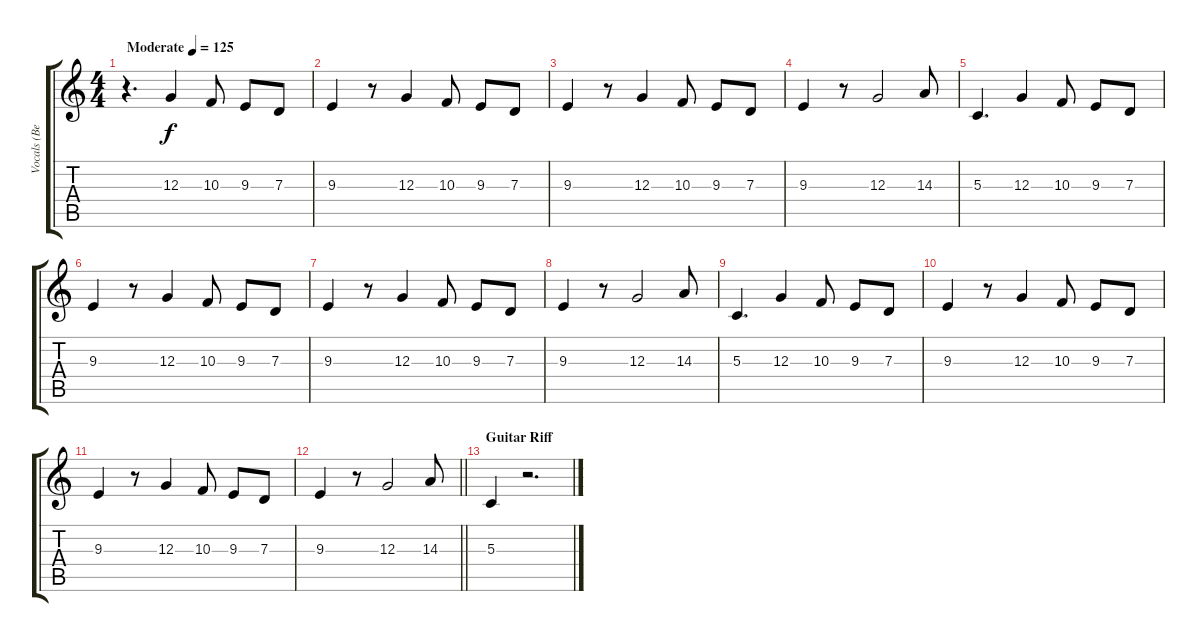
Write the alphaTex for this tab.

\track ("Vocals (Bernard Sumner)" "Vocals (Be") {instrument lead1square}
\staff {score tabs}
\tuning (E4 B3 G3 D3 A2 E2) {hide}
\ts (4 4)
\tempo (125 "Moderate")
\clef g2
\ks c
r.4{d dy f instrument lead1square} 12.3.4 10.3.8 9.3.8 7.3.8 |
9.3.4 r.8 12.3.4 10.3.8 9.3.8 7.3.8 |
9.3.4 r.8 12.3.4 10.3.8 9.3.8 7.3.8 |
9.3.4 r.8 12.3.2 14.3.8 |
5.3.4{d} 12.3.4 10.3.8 9.3.8 7.3.8 |
9.3.4 r.8 12.3.4 10.3.8 9.3.8 7.3.8 |
9.3.4 r.8 12.3.4 10.3.8 9.3.8 7.3.8 |
9.3.4 r.8 12.3.2 14.3.8 |
5.3.4{d} 12.3.4 10.3.8 9.3.8 7.3.8 |
9.3.4 r.8 12.3.4 10.3.8 9.3.8 7.3.8 |
9.3.4 r.8 12.3.4 10.3.8 9.3.8 7.3.8 |
\barLineRight lightlight
9.3.4 r.8 12.3.2 14.3.8 |
\section ("" "Guitar Riff")
5.3.4 r.2{d}
